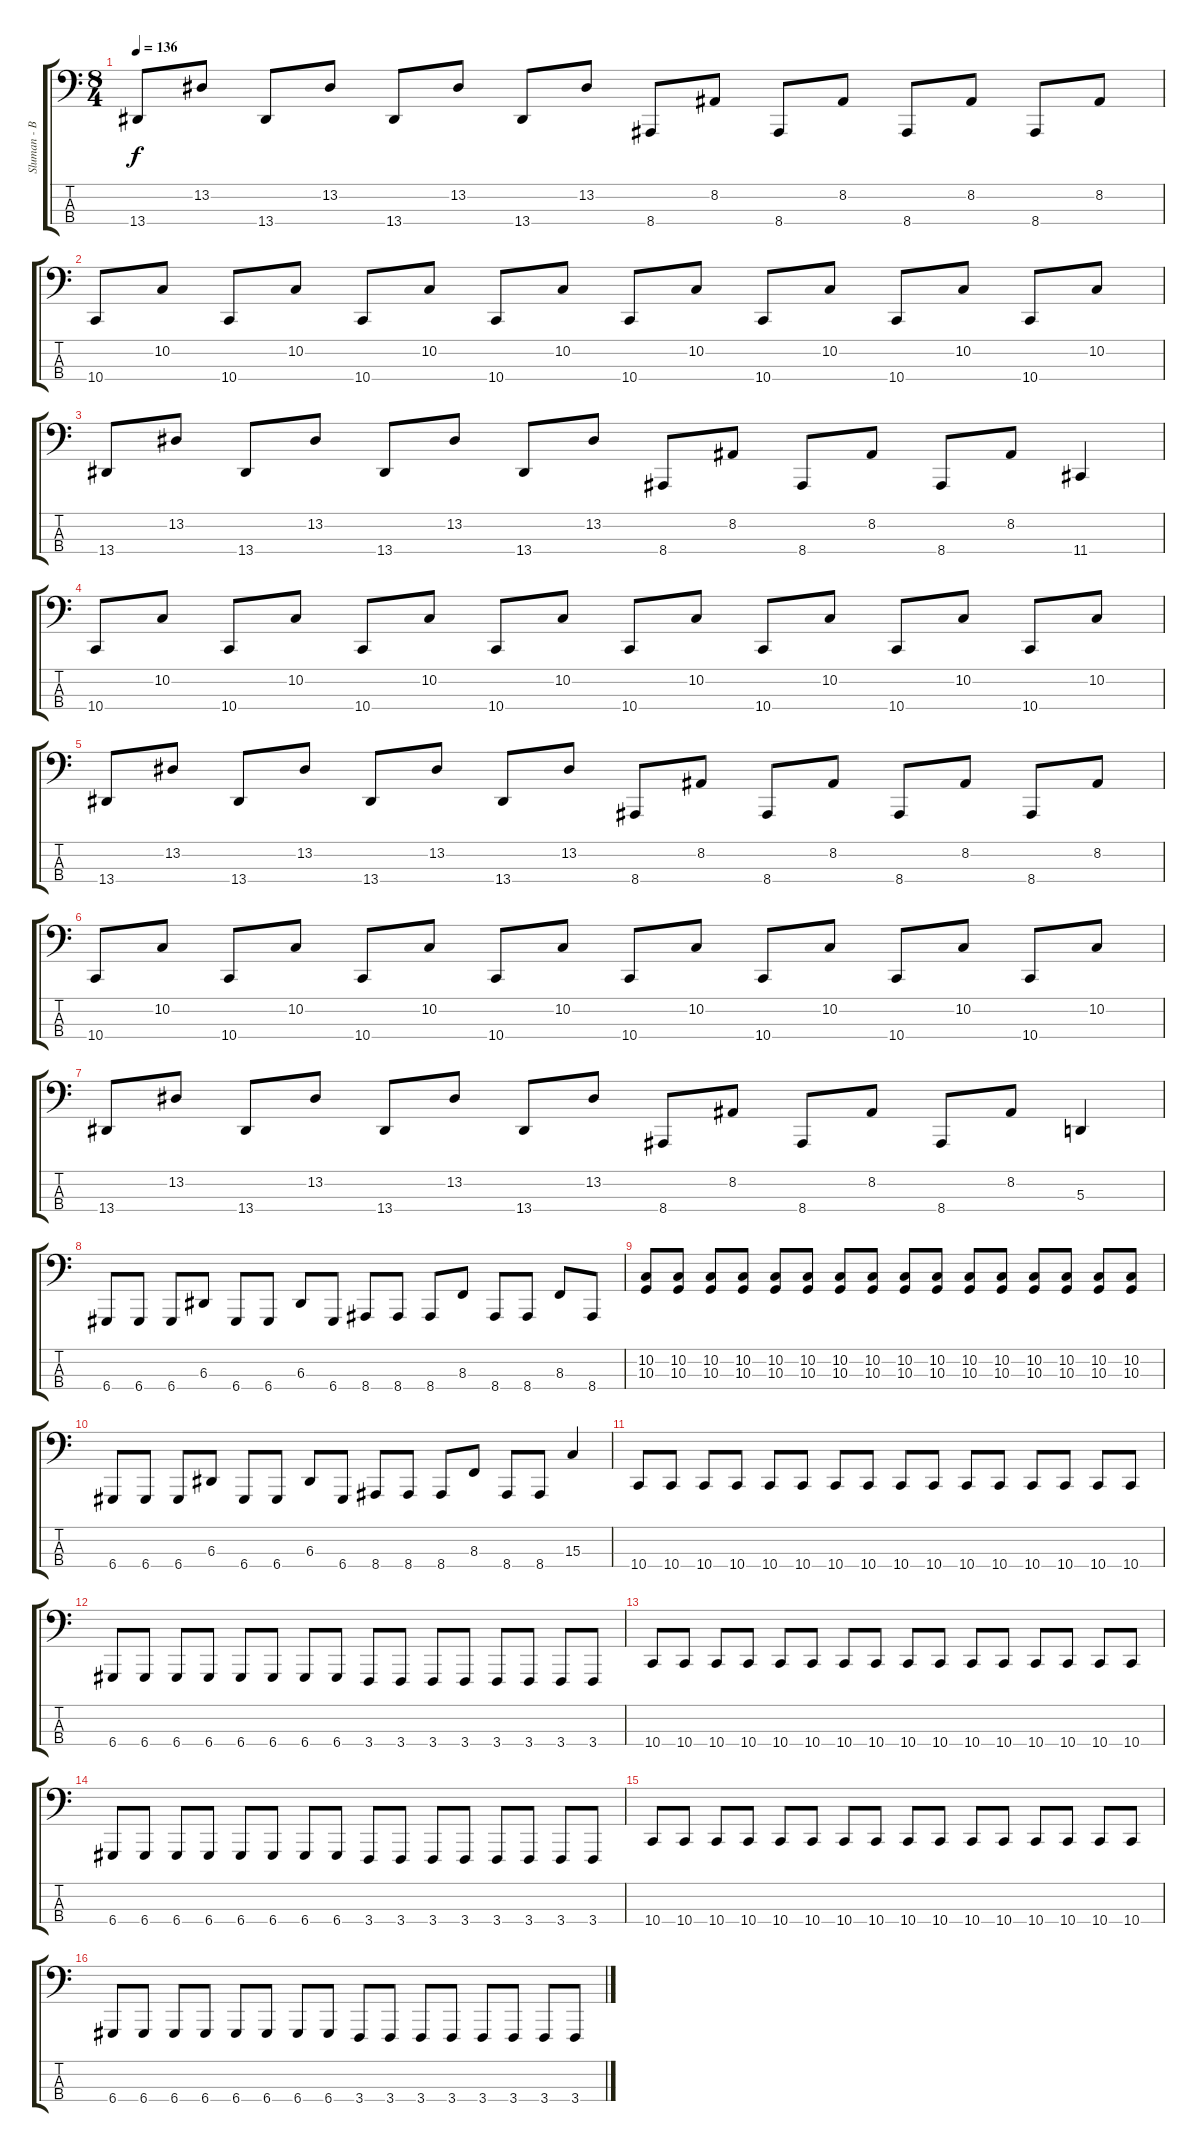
\track ("Sluman - Bass" "Sluman - B") {instrument lead5charang}
\staff {score tabs}
\tuning (G2 D2 A1 D1) {hide}
\ts (8 4)
\tempo 136
\clef f4
\ks c
13.4.8{dy f} 13.2.8 13.4.8 13.2.8 13.4.8 13.2.8 13.4.8 13.2.8 8.4.8 8.2.8 8.4.8 8.2.8 8.4.8 8.2.8 8.4.8 8.2.8 |
10.4.8 10.2.8 10.4.8 10.2.8 10.4.8 10.2.8 10.4.8 10.2.8 10.4.8 10.2.8 10.4.8 10.2.8 10.4.8 10.2.8 10.4.8 10.2.8 |
13.4.8 13.2.8 13.4.8 13.2.8 13.4.8 13.2.8 13.4.8 13.2.8 8.4.8 8.2.8 8.4.8 8.2.8 8.4.8 8.2.8 11.4.4 |
10.4.8 10.2.8 10.4.8 10.2.8 10.4.8 10.2.8 10.4.8 10.2.8 10.4.8 10.2.8 10.4.8 10.2.8 10.4.8 10.2.8 10.4.8 10.2.8 |
13.4.8 13.2.8 13.4.8 13.2.8 13.4.8 13.2.8 13.4.8 13.2.8 8.4.8 8.2.8 8.4.8 8.2.8 8.4.8 8.2.8 8.4.8 8.2.8 |
10.4.8 10.2.8 10.4.8 10.2.8 10.4.8 10.2.8 10.4.8 10.2.8 10.4.8 10.2.8 10.4.8 10.2.8 10.4.8 10.2.8 10.4.8 10.2.8 |
13.4.8 13.2.8 13.4.8 13.2.8 13.4.8 13.2.8 13.4.8 13.2.8 8.4.8 8.2.8 8.4.8 8.2.8 8.4.8 8.2.8 5.3.4 |
6.4.8 6.4.8 6.4.8 6.3.8 6.4.8 6.4.8 6.3.8 6.4.8 8.4.8 8.4.8 8.4.8 8.3.8 8.4.8 8.4.8 8.3.8 8.4.8 |
(10.2 10.3).8 (10.2 10.3).8 (10.2 10.3).8 (10.2 10.3).8 (10.2 10.3).8 (10.2 10.3).8 (10.2 10.3).8 (10.2 10.3).8 (10.2 10.3).8 (10.2 10.3).8 (10.2 10.3).8 (10.2 10.3).8 (10.2 10.3).8 (10.2 10.3).8 (10.2 10.3).8 (10.2 10.3).8 |
6.4.8 6.4.8 6.4.8 6.3.8 6.4.8 6.4.8 6.3.8 6.4.8 8.4.8 8.4.8 8.4.8 8.3.8 8.4.8 8.4.8 15.3.4 |
10.4.8 10.4.8 10.4.8 10.4.8 10.4.8 10.4.8 10.4.8 10.4.8 10.4.8 10.4.8 10.4.8 10.4.8 10.4.8 10.4.8 10.4.8 10.4.8 |
6.4.8 6.4.8 6.4.8 6.4.8 6.4.8 6.4.8 6.4.8 6.4.8 3.4.8 3.4.8 3.4.8 3.4.8 3.4.8 3.4.8 3.4.8 3.4.8 |
10.4.8 10.4.8 10.4.8 10.4.8 10.4.8 10.4.8 10.4.8 10.4.8 10.4.8 10.4.8 10.4.8 10.4.8 10.4.8 10.4.8 10.4.8 10.4.8 |
6.4.8 6.4.8 6.4.8 6.4.8 6.4.8 6.4.8 6.4.8 6.4.8 3.4.8 3.4.8 3.4.8 3.4.8 3.4.8 3.4.8 3.4.8 3.4.8 |
10.4.8 10.4.8 10.4.8 10.4.8 10.4.8 10.4.8 10.4.8 10.4.8 10.4.8 10.4.8 10.4.8 10.4.8 10.4.8 10.4.8 10.4.8 10.4.8 |
6.4.8 6.4.8 6.4.8 6.4.8 6.4.8 6.4.8 6.4.8 6.4.8 3.4.8 3.4.8 3.4.8 3.4.8 3.4.8 3.4.8 3.4.8 3.4.8
